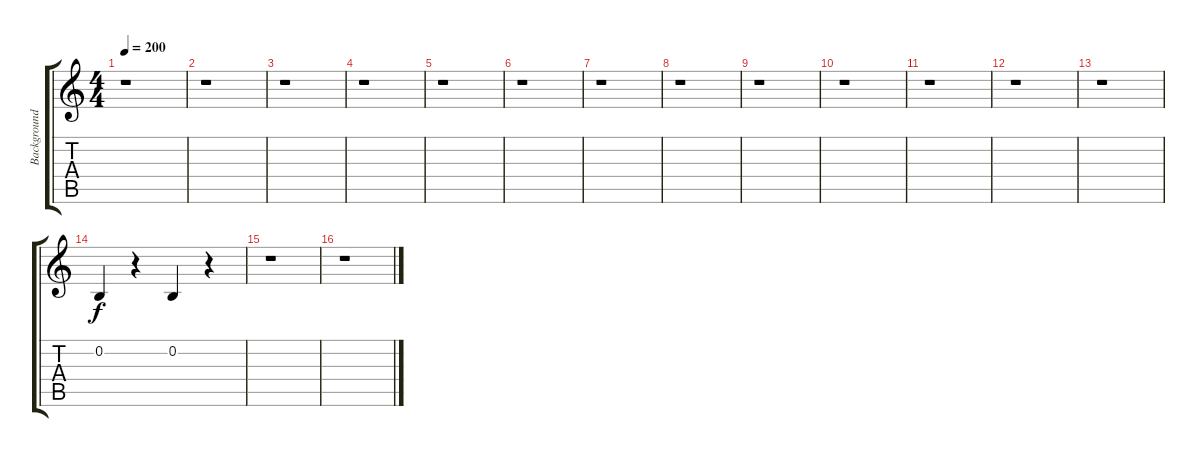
\track ("Background Vocals" "Background") {instrument fx5brightness}
\staff {score tabs}
\tuning (E4 B3 G3 D3 A2 E2) {hide}
\ts (4 4)
\tempo 200
\clef g2
\ks c
r.1{dy f} |
r.1 |
r.1 |
r.1 |
r.1 |
r.1 |
r.1 |
r.1 |
r.1 |
r.1 |
r.1 |
r.1 |
r.1 |
0.2.4 r.4 0.2.4 r.4 |
r.1 |
r.1
